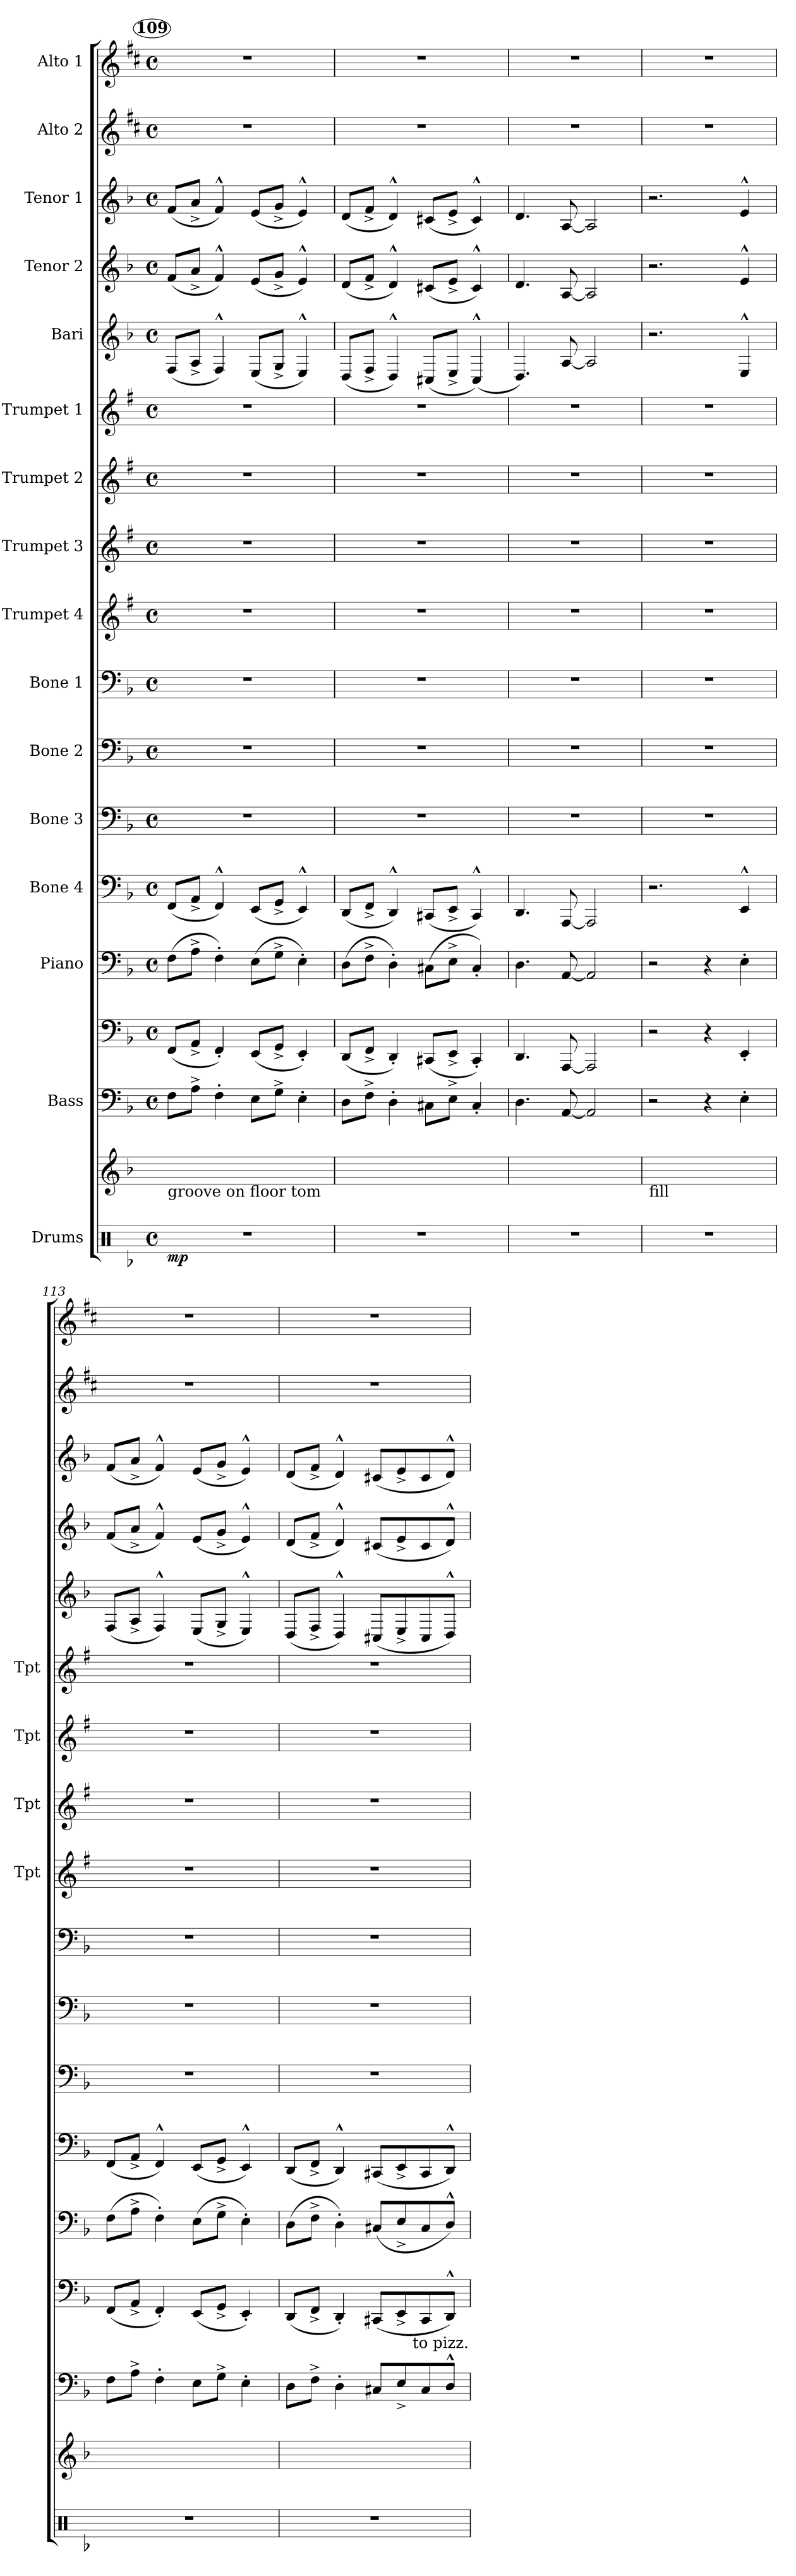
**kern	**dynam	**kern	**kern	**kern	**kern	**kern	**kern	**kern	**kern	**kern	**kern	**kern	**kern	**kern	**kern	**kern	**kern	**kern
*part18	*part18	*part17	*part16	*part15	*part14	*part13	*part12	*part11	*part10	*part9	*part8	*part7	*part6	*part5	*part4	*part3	*part2	*part1
*staff18	*staff18	*staff17	*staff16	*staff15	*staff14	*staff13	*staff12	*staff11	*staff10	*staff9	*staff8	*staff7	*staff6	*staff5	*staff4	*staff3	*staff2	*staff1
*I"Drums	*	*	*I"Bass	*	*I"Piano	*I"Bone 4	*I"Bone 3	*I"Bone 2	*I"Bone 1	*I"Trumpet 4	*I"Trumpet 3	*I"Trumpet 2	*I"Trumpet 1	*I"Bari	*I"Tenor 2	*I"Tenor 1	*I"Alto 2	*I"Alto 1
*	*	*	*	*	*	*	*	*	*	*I'Tpt	*I'Tpt	*I'Tpt	*I'Tpt	*	*	*	*	*
!!LO:PB:g=z
*clefX	*	*clefG2	*clefF4	*clefF4	*clefF4	*clefF4	*clefF4	*clefF4	*clefF4	*clefG2	*clefG2	*clefG2	*clefG2	*clefG2	*clefG2	*clefG2	*clefG2	*clefG2
*	*	*	*ITrd7c12	*	*	*	*	*	*	*ITrd1c2	*ITrd1c2	*ITrd1c2	*ITrd1c2	*ITrd12c21	*ITrd8c14	*ITrd8c14	*ITrd5c9	*ITrd5c9
*k[b-]	*	*k[b-]	*k[b-]	*k[b-]	*k[b-]	*k[b-]	*k[b-]	*k[b-]	*k[b-]	*k[b-]	*k[b-]	*k[b-]	*k[b-]	*k[b-]	*k[b-]	*k[b-]	*k[b-]	*k[b-]
*F:	*	*F:	*F:	*F:	*F:	*F:	*F:	*F:	*F:	*F:	*F:	*F:	*F:	*F:	*F:	*F:	*F:	*F:
*M4/4	*	*	*M4/4	*M4/4	*M4/4	*M4/4	*M4/4	*M4/4	*M4/4	*M4/4	*M4/4	*M4/4	*M4/4	*M4/4	*M4/4	*M4/4	*M4/4	*M4/4
*met(c)	*	*	*met(c)	*met(c)	*met(c)	*met(c)	*met(c)	*met(c)	*met(c)	*met(c)	*met(c)	*met(c)	*met(c)	*met(c)	*met(c)	*met(c)	*met(c)	*met(c)
!!LO:REH:place=s1:a:B:enc=circle:fs=7:t=109
=109	=109	=109	=109	=109	=109	=109	=109	=109	=109	=109	=109	=109	=109	=109	=109	=109	=109	=109
!	!	!LO:TX:b:t=groove on floor tom	!	!	!	!	!	!	!	!	!	!	!	!	!	!	!	!
!	!LO:DY:b	!	!	!	!	!	!	!	!	!	!	!	!	!	!	!	!	!
1r	mp	1ryy	8FF\L	(<8FF/L	(>8F\L	(<8FF/L	1r	1r	1r	1r	1r	1r	1r	(<8FF/L	(<8F/L	(<8F/L	1r	1r
.	.	.	8AA^>\J	8AA^</J	8A^>\J	8AA^</J	.	.	.	.	.	.	.	8AA^</J	8A^</J	8A^</J	.	.
.	.	.	4FF'>\	4FF'</)	4F'>\)	4FF^^>/)	.	.	.	.	.	.	.	4FF^^>/)	4F^^>/)	4F^^>/)	.	.
.	.	.	8EE\L	(<8EE/L	(>8E\L	(<8EE/L	.	.	.	.	.	.	.	(<8EE/L	(<8E/L	(<8E/L	.	.
.	.	.	8GG^>\J	8GG^</J	8G^>\J	8GG^</J	.	.	.	.	.	.	.	8GG^</J	8G^</J	8G^</J	.	.
.	.	.	4EE'>\	4EE'</)	4E'>\)	4EE^^>/)	.	.	.	.	.	.	.	4EE^^>/)	4E^^>/)	4E^^>/)	.	.
=110	=110	=110	=110	=110	=110	=110	=110	=110	=110	=110	=110	=110	=110	=110	=110	=110	=110	=110
1r	.	1ryy	8DD\L	(<8DD/L	(>8D\L	(<8DD/L	1r	1r	1r	1r	1r	1r	1r	(<8DD/L	(<8D/L	(<8D/L	1r	1r
.	.	.	8FF^>\J	8FF^</J	8F^>\J	8FF^</J	.	.	.	.	.	.	.	8FF^</J	8F^</J	8F^</J	.	.
.	.	.	4DD'>\	4DD'</)	4D'>\)	4DD^^>/)	.	.	.	.	.	.	.	4DD^^>/)	4D^^>/)	4D^^>/)	.	.
.	.	.	8CC#X\L	(<8CC#/L	(>8C#X\L	(<8CC#X/L	.	.	.	.	.	.	.	(<8CC#X/L	(<8C#X/L	(<8C#X/L	.	.
.	.	.	8EE^>\J	8EE^</J	8E^>\J	8EE^</J	.	.	.	.	.	.	.	8EE^</J	8E^</J	8E^</J	.	.
.	.	.	4CC#'</	4CC#'</)	4C#'</)	4CC#^^>/)	.	.	.	.	.	.	.	(<4CC#^^>/)	4C#^^>/)	4C#^^>/)	.	.
=111	=111	=111	=111	=111	=111	=111	=111	=111	=111	=111	=111	=111	=111	=111	=111	=111	=111	=111
1r	.	1ryy	4.DD\	4.DD/	4.D\	(<4.DD/	1r	1r	1r	1r	1r	1r	1r	4.DD/)	(<4.D/	(<4.D/	1r	1r
.	.	.	[8AAA/	[8AAA/	[8AA/	[8AAA/	.	.	.	.	.	.	.	[8AA/	[8AA/	[8AA/	.	.
.	.	.	2AAA/]	2AAA/]	2AA/]	2AAA/]	.	.	.	.	.	.	.	2AA/]	2AA/]	2AA/]	.	.
=112	=112	=112	=112	=112	=112	=112	=112	=112	=112	=112	=112	=112	=112	=112	=112	=112	=112	=112
!	!	!LO:TX:b:t=fill	!	!	!	!	!	!	!	!	!	!	!	!	!	!	!	!
1r	.	1ryy	2r	2r	2r	2.r	1r	1r	1r	1r	1r	1r	1r	2.r	2.r	2.r	1r	1r
.	.	.	4r	4r	4r	.	.	.	.	.	.	.	.	.	.	.	.	.
.	.	.	4EE'>\	4EE'</	4E'>\	4EE^^>/	.	.	.	.	.	.	.	4EE^^>/	4E^^>/	4E^^>/	.	.
=113	=113	=113	=113	=113	=113	=113	=113	=113	=113	=113	=113	=113	=113	=113	=113	=113	=113	=113
1r	.	1ryy	8FF\L	(<8FF/L	(>8F\L	(<8FF/L	1r	1r	1r	1r	1r	1r	1r	(<8FF/L	(<8F/L	(<8F/L	1r	1r
.	.	.	8AA^>\J	8AA^</J	8A^>\J	8AA^</J	.	.	.	.	.	.	.	8AA^</J	8A^</J	8A^</J	.	.
.	.	.	4FF'>\	4FF'</)	4F'>\)	4FF^^>/)	.	.	.	.	.	.	.	4FF^^>/)	4F^^>/)	4F^^>/)	.	.
.	.	.	8EE\L	(<8EE/L	(>8E\L	(<8EE/L	.	.	.	.	.	.	.	(<8EE/L	(<8E/L	(<8E/L	.	.
.	.	.	8GG^>\J	8GG^</J	8G^>\J	8GG^</J	.	.	.	.	.	.	.	8GG^</J	8G^</J	8G^</J	.	.
.	.	.	4EE'>\	4EE'</)	4E'>\)	4EE^^>/)	.	.	.	.	.	.	.	4EE^^>/)	4E^^>/)	4E^^>/)	.	.
=114	=114	=114	=114	=114	=114	=114	=114	=114	=114	=114	=114	=114	=114	=114	=114	=114	=114	=114
1r	.	1ryy	8DD\L	(<8DD/L	(>8D\L	(<8DD/L	1r	1r	1r	1r	1r	1r	1r	(<8DD/L	(<8D/L	(<8D/L	1r	1r
.	.	.	8FF^>\J	8FF^</J	8F^>\J	8FF^</J	.	.	.	.	.	.	.	8FF^</J	8F^</J	8F^</J	.	.
.	.	.	4DD'>\	4DD'</)	4D'>\)	4DD^^>/)	.	.	.	.	.	.	.	4DD^^>/)	4D^^>/)	4D^^>/)	.	.
.	.	.	8CC#X/L	(<8CC#/L	(<8C#X/L	(<8CC#X/L	.	.	.	.	.	.	.	(<8CC#X/L	(<8C#X/L	(<8C#X/L	.	.
.	.	.	8EE^</	8EE^</	8E^</	8EE^</	.	.	.	.	.	.	.	8EE^</	8E^</	8E^</	.	.
.	.	.	8CC#/	8CC#/	8C#/	8CC#/	.	.	.	.	.	.	.	8CC#/	8C#/	8C#/	.	.
.	.	.	8DD^^>/J	8DD^^</J)	8D^^>/J)	8DD^^>/J)	.	.	.	.	.	.	.	8DD^^>/J)	8D^^>/J)	8D^^>/J)	.	.
!	!	!	!LO:TX:a:t=to pizz.	!	!	!	!	!	!	!	!	!	!	!	!	!	!	!
=	=	=	=	=	=	=	=	=	=	=	=	=	=	=	=	=	=	=
*-	*-	*-	*-	*-	*-	*-	*-	*-	*-	*-	*-	*-	*-	*-	*-	*-	*-	*-
